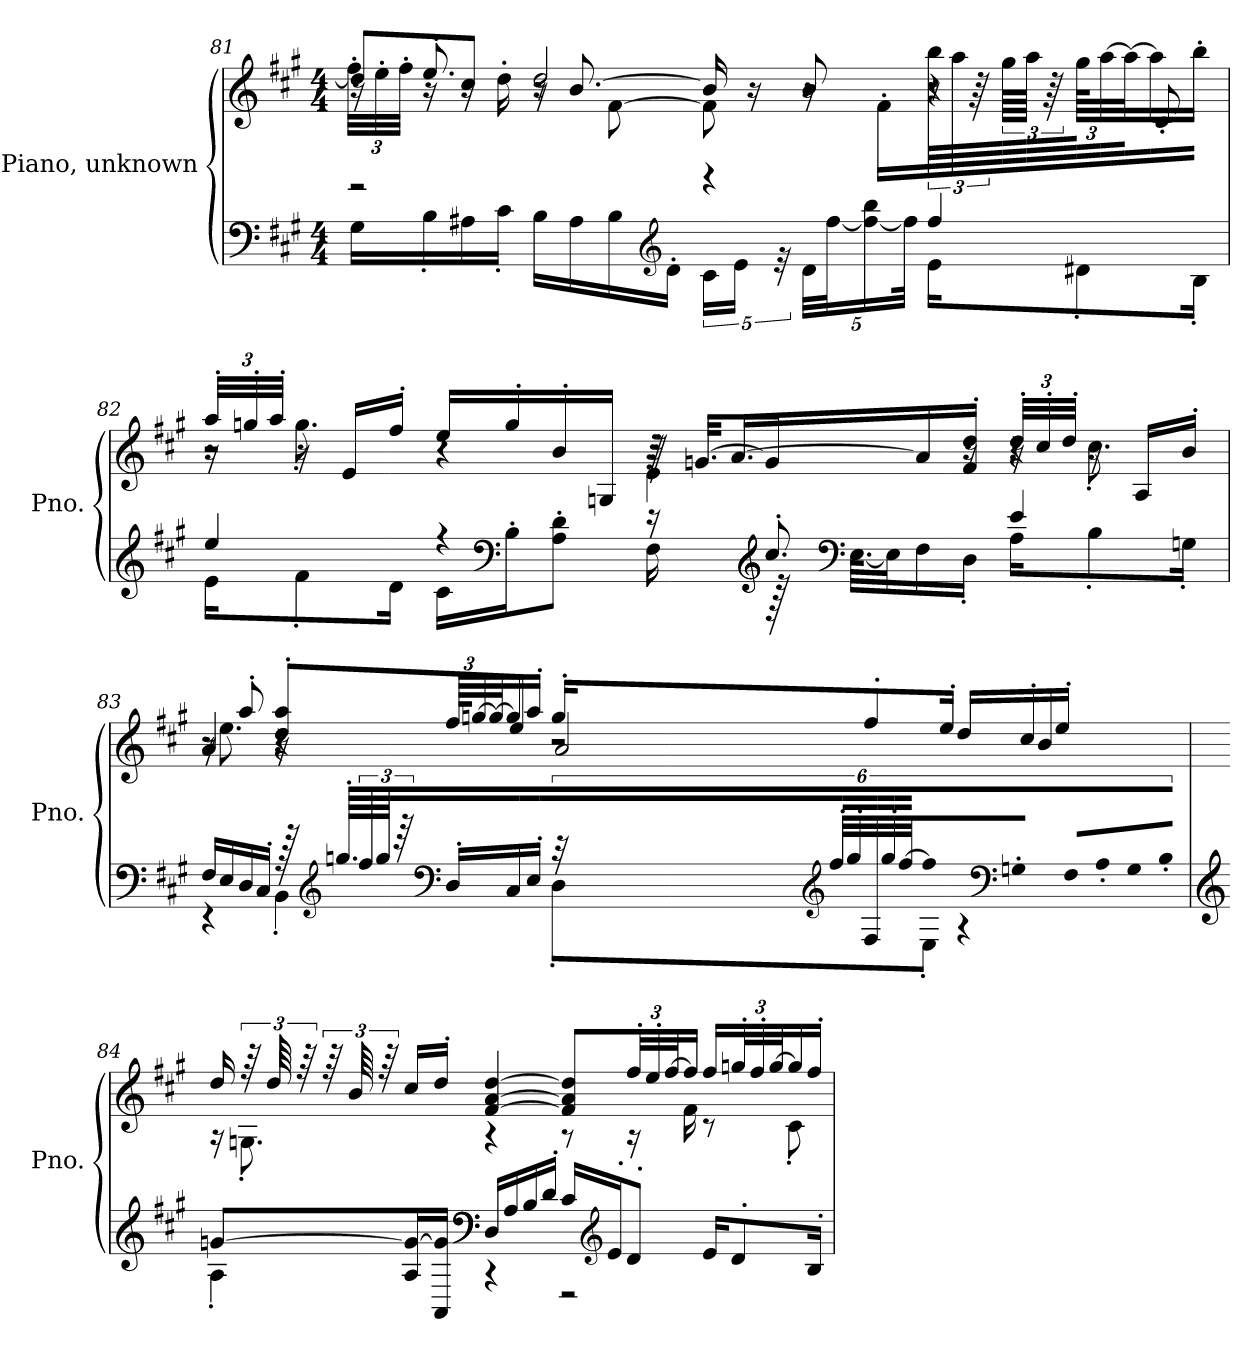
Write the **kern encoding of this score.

**kern	**kern
*part1	*part1
*staff2	*staff1
*I"Piano, unknown	*
*I'Pno.	*
!!LO:LB:g=z
*clefF4	*clefG2
*k[f#c#g#]	*k[f#c#g#]
*M4/4	*M4/4
=81	=81
*^	*^
*	*	*	*^
*	*	*	*	*Xbrackettup
2r	16G#\LL	16r	8dd/L]	48ff#'\LLL
.	.	.	.	48ee'\
.	.	.	.	48ff#'\JJJ
.	16B'\	8.ee'/	.	16r
.	16A#X\	.	8cc#/J	16r
.	16c#'\JJ	.	.	16dd'\
.	16B\LL	16r	2dd/	8r
.	16A#\	[8.b/	.	.
.	16B\	.	.	[8f#\
*clefG2	*	*	*	*
.	16d'\JJ	.	.	.
4r	20c#\LL	16b/]	.	8f#\]
.	20e\JJ	.	.	.
.	.	16r	.	.
.	40r	.	.	.
.	40d\LLL	8b/	.	16r
.	[40ff#\J	.	.	.
.	20ff#\_ 20bb\	.	.	.
.	.	.	.	16f#'\LL
.	40ff#\JJk]	.	.	.
*	*	*	*	*brackettup
4ff#/	16e\KL	4r	8r	96bb\LL
.	.	.	.	96aa\JJJJ
.	.	.	.	96r
.	.	.	.	96gg#\LLLL
.	.	.	.	96aa\JJJJ
.	.	.	.	96r
*	*	*	*	*Xbrackettup
.	8d#X'\	.	.	96gg#\KLLL
.	.	.	.	[48aa\
.	.	.	.	32aa\J_
.	.	.	8c#'/	16aa\]
.	16B'\Jk	.	.	16bb'\JJ
!!LO:LB:g=z	!!	!!
=82	=82	=82	=82	=82
4ee/	16e\KL	48aa'/LLL	16r	2r
.	.	48ggn'/	.	.
.	.	48aa'/JJJ	.	.
.	8f#'\	16r	8.gg'\	.
.	.	16e/LL	.	.
.	16d\Jk	16ff#'/JJ	.	.
4r	16c#\LL	16ee/LL	4r	.
*clefF4	*	*	*	*
.	16B'\J	16gg'/	.	.
.	8A\' 8d\'J	16b'/	.	.
.	.	16Gn/JJ	.	.
16r	16F#\	32r	4e\	64r
.	.	.	.	[32.gn/KKL
.	.	[16.a/LL	.	.
*clefG2	*	*	*	*
8.cc#'/	128r	.	.	8g/J]
*clefF4	*	*	*	*
.	[64.E\KLLL	.	.	.
.	32E\J]	.	.	.
.	16F#\	16a/]	.	.
.	16D'\JJ	16f#/' 16dd/'JJ	.	16r
4e/	16A\KL	48dd'/LLL	16r	4r
.	.	48cc#'/	.	.
.	.	48dd'/JJJ	.	.
.	8B'\	16r	8.cc#'\	.
.	.	16A/LL	.	.
.	16Gn'\Jk	16b'/JJ	.	.
!!LO:LB:g=z	!!	!!
=83	=83	=83	=83	=83
16F#/LL	4r	8r	16r	4a/
16E/	.	.	8.ee\	.
16D/	.	8aa'/	.	.
16C#'/JJ	.	.	.	.
128r	4BB'\	16r	4r	8dd/' 8aa/'L
*clefG2	*	*	*	*
64.ggn'/LLLL	.	.	.	.
96ff#/	.	.	.	.
96gg/JJJJ	.	.	.	.
96r	.	.	.	.
*clefF4	*	*	*	*
16D'/LL	.	96ff#/KLLL	.	.
.	.	[48ggn/	.	.
.	.	32gg/J_	.	.
16C#/	.	16gg/]	.	8ee/J
16E'/JJ	.	16aa'/JJ	.	.
48r	8D'\L	16gg'/KL	2r	2a/
*clefG2	*	*	*	*
48ff#'/LLL	.	.	.	.
48gg'/	.	.	.	.
*Xbrackettup	*	*	*	*
48F#/	.	8ff#'/	.	.
48gg'/	.	.	.	.
[48ff#/J	.	.	.	.
16ff#/]	8E'\J	.	.	.
*clefF4	*	*	*	*
16Gn'/JJ	.	16ee'/Jk	.	.
16F#/LL	4r	16dd/LL	.	.
16A'/	.	16cc#'/	.	.
16G/	.	16b/	.	.
16B'/JJ	.	16ee'/JJ	.	.
*	*	*v	*v	*v
!!LO:LB:g=z
=84	=84	=84
*clefG2	*	*
*	*	*^
[8gn/L	4A'\	16dd/	16r
*	*	*brackettup	*
.	.	96r	8.Gn'\
.	.	96dd/	.
.	.	96r	.
.	.	96r	.
.	.	96b/	.
.	.	96r	.
16A/ 16g/_L	.	16cc#/LL	.
16AA/ 16g/]JJ	.	16dd'/JJ	.
*clefF4	*	*	*
16D/LL	4r	[4f#/ [4a/ [4dd/	4r
16A/	.	.	.
16B/	.	.	.
16d'/JJ	.	.	.
16c#/LL	2r	8f#/] 8a/] 8dd/]L	8r
*clefG2	*	*	*
16e'/J	.	.	.
*	*	*Xbrackettup	*
8d'/J	.	48ff#'/LL	16r
.	.	48ee'/	.
.	.	[48ff#/J	.
.	.	16ff#/JJ]	16f#\
16e/KL	.	16ff#/LL	8r
8d'/	.	48ggn'/L	.
.	.	48ff#'/	.
.	.	[48gg/J	.
.	.	16gg/]	8c#'\
16B'/Jk	.	16ff#'/JJ	.
*v	*v	*	*
*	*v	*v
=	=
*-	*-
